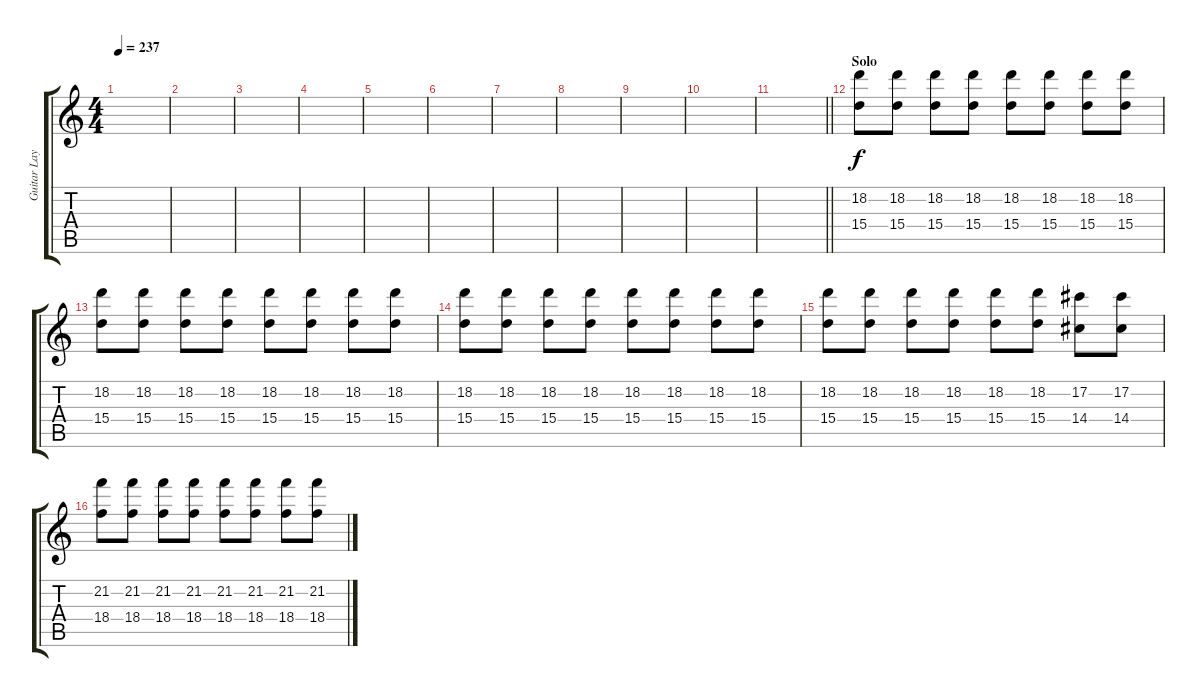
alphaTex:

\track ("Guitar Layers" "Guitar Lay") {instrument overdrivenguitar}
\staff {score tabs}
\tuning (Db4 Ab3 E3 B2 Gb2 B1) {hide}
\ts (4 4)
\tempo 237
\clef g2
\ks c
|
|
|
|
|
|
|
|
|
|
\barLineRight lightlight
|
\section ("" "Solo")
(18.2 15.4).8{volume 13} (18.2 15.4).8 (18.2 15.4).8 (18.2 15.4).8 (18.2 15.4).8 (18.2 15.4).8 (18.2 15.4).8 (18.2 15.4).8 |
(18.2 15.4).8 (18.2 15.4).8 (18.2 15.4).8 (18.2 15.4).8 (18.2 15.4).8 (18.2 15.4).8 (18.2 15.4).8 (18.2 15.4).8 |
(18.2 15.4).8 (18.2 15.4).8 (18.2 15.4).8 (18.2 15.4).8 (18.2 15.4).8 (18.2 15.4).8 (18.2 15.4).8 (18.2 15.4).8 |
(18.2 15.4).8 (18.2 15.4).8 (18.2 15.4).8 (18.2 15.4).8 (18.2 15.4).8 (18.2 15.4).8 (17.2 14.4).8 (17.2 14.4).8 |
(21.2 18.4).8 (21.2 18.4).8 (21.2 18.4).8 (21.2 18.4).8 (21.2 18.4).8 (21.2 18.4).8 (21.2 18.4).8 (21.2 18.4).8
